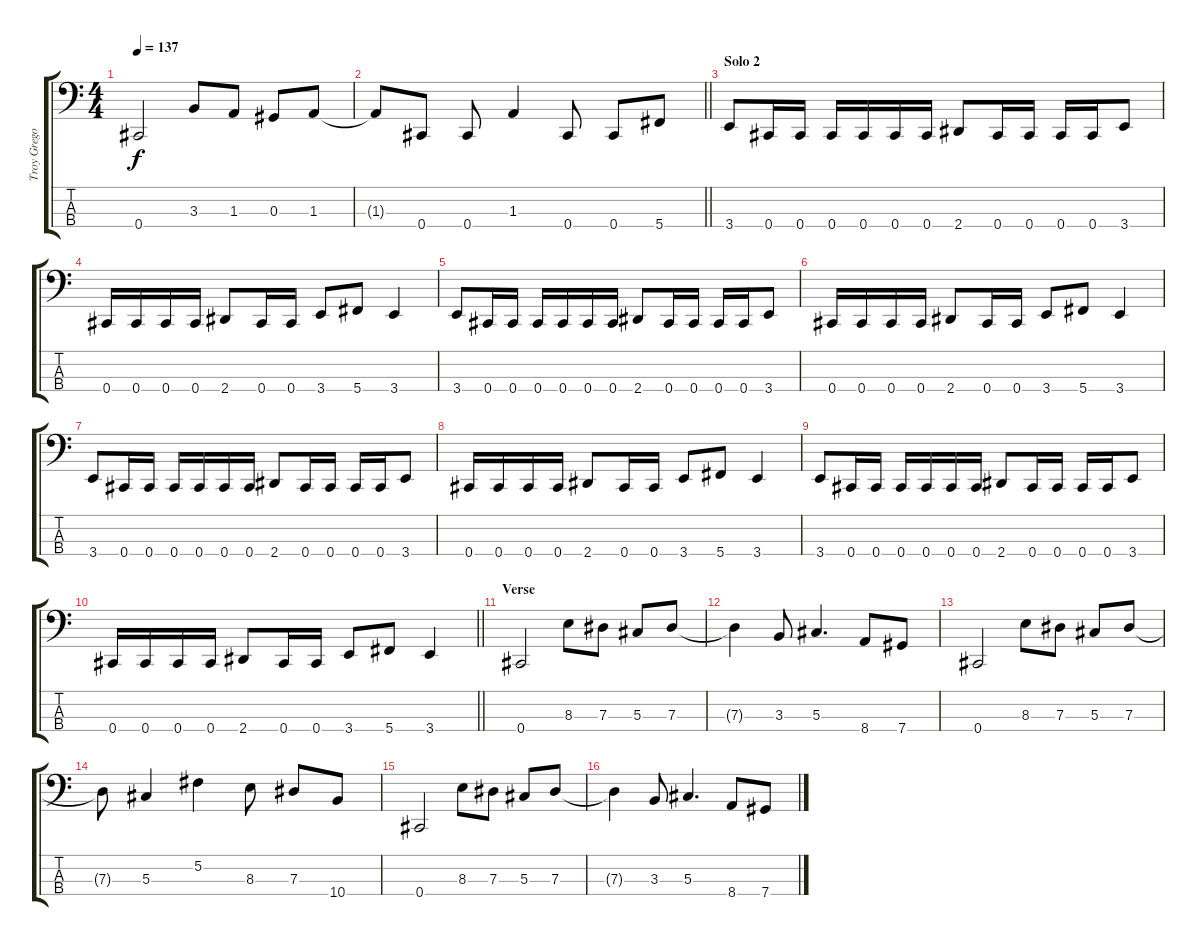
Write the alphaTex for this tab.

\track ("Troy Gregory" "Troy Grego") {instrument electricbassfinger}
\staff {score tabs}
\tuning (Gb2 Db2 Ab1 Db1) {hide}
\ts (4 4)
\tempo 137
\clef f4
\ks c
0.4.2{dy f} 3.3.8 1.3.8 0.3.8 1.3.8 |
\barLineRight lightlight
1.3{t}.8 0.4.8 0.4.8 1.3.4 0.4.8 0.4.8 5.4.8 |
\section ("" "Solo 2")
3.4.8 0.4.16 0.4.16 0.4.16 0.4.16 0.4.16 0.4.16 2.4.8 0.4.16 0.4.16 0.4.16 0.4.16 3.4.8 |
0.4.16 0.4.16 0.4.16 0.4.16 2.4.8 0.4.16 0.4.16 3.4.8 5.4.8 3.4.4 |
3.4.8 0.4.16 0.4.16 0.4.16 0.4.16 0.4.16 0.4.16 2.4.8 0.4.16 0.4.16 0.4.16 0.4.16 3.4.8 |
0.4.16 0.4.16 0.4.16 0.4.16 2.4.8 0.4.16 0.4.16 3.4.8 5.4.8 3.4.4 |
3.4.8 0.4.16 0.4.16 0.4.16 0.4.16 0.4.16 0.4.16 2.4.8 0.4.16 0.4.16 0.4.16 0.4.16 3.4.8 |
0.4.16 0.4.16 0.4.16 0.4.16 2.4.8 0.4.16 0.4.16 3.4.8 5.4.8 3.4.4 |
3.4.8 0.4.16 0.4.16 0.4.16 0.4.16 0.4.16 0.4.16 2.4.8 0.4.16 0.4.16 0.4.16 0.4.16 3.4.8 |
\barLineRight lightlight
0.4.16 0.4.16 0.4.16 0.4.16 2.4.8 0.4.16 0.4.16 3.4.8 5.4.8 3.4.4 |
\section ("" "Verse")
0.4.2 8.3.8 7.3.8 5.3.8 7.3.8 |
7.3{t}.4 3.3.8 5.3.4{d} 8.4.8 7.4.8 |
0.4.2 8.3.8 7.3.8 5.3.8 7.3.8 |
7.3{t}.8 5.3.4 5.2.4 8.3.8 7.3.8 10.4.8 |
0.4.2 8.3.8 7.3.8 5.3.8 7.3.8 |
7.3{t}.4 3.3.8 5.3.4{d} 8.4.8 7.4.8
